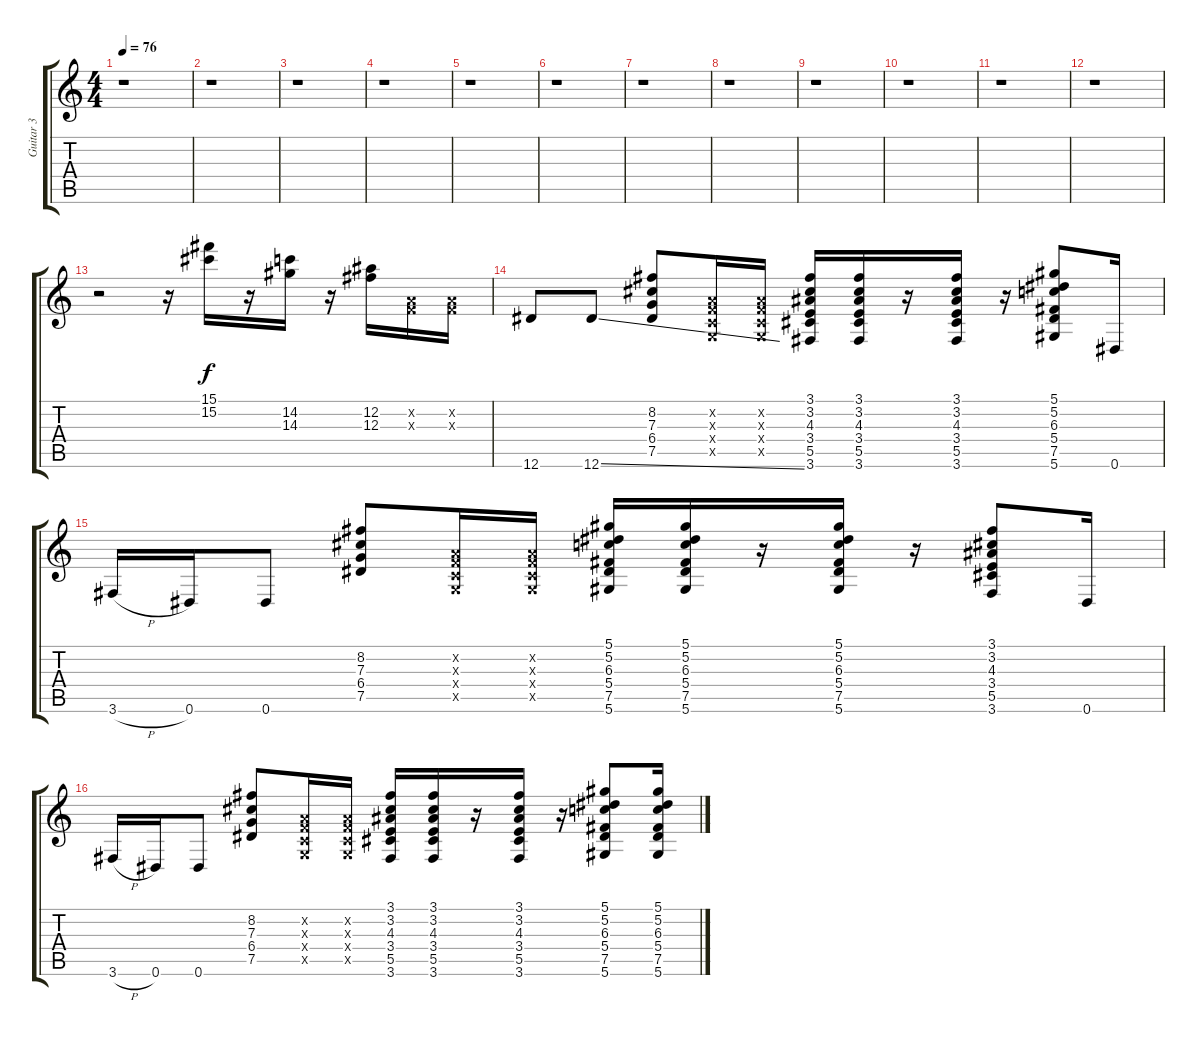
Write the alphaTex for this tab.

\track ("Guitar 3" "Guitar 3") {instrument overdrivenguitar}
\staff {score tabs}
\tuning (Eb4 Bb3 Gb3 Db3 Ab2 Eb2) {hide}
\ts (4 4)
\tempo 76
\clef g2
\ks c
r.1{dy f} |
r.1 |
r.1 |
r.1 |
r.1 |
r.1 |
r.1 |
r.1 |
r.1 |
r.1 |
r.1 |
r.1 |
r.2 r.16 (15.1 15.2).16 r.16 (14.2 14.3).16 r.16 (12.2 12.3).16 (-1.2{x} -1.3{x}).16 (-1.2{x} -1.3{x}).16 |
12.6.8 12.6{ss}.8 (8.2 7.3 6.4 7.5).8 (-1.2{x} -1.3{x} -1.4{x} -1.5{x}).16 (-1.2{x} -1.3{x} -1.4{x} -1.5{x}).16 (3.1 3.2 4.3 3.4 5.5 3.6).16 (3.1 3.2 4.3 3.4 5.5 3.6).16 r.16 (3.1 3.2 4.3 3.4 5.5 3.6).16 r.16 (5.1 5.2 6.3 5.4 7.5 5.6).8 0.6.16 |
3.6{h}.16 0.6.16 0.6.8 (8.2 7.3 6.4 7.5).8 (-1.2{x} -1.3{x} -1.4{x} -1.5{x}).16 (-1.2{x} -1.3{x} -1.4{x} -1.5{x}).16 (5.1 5.2 6.3 5.4 7.5 5.6).16 (5.1 5.2 6.3 5.4 7.5 5.6).16 r.16 (5.1 5.2 6.3 5.4 7.5 5.6).16 r.16 (3.1 3.2 4.3 3.4 5.5 3.6).8 0.6.16 |
3.6{h}.16 0.6.16 0.6.8 (8.2 7.3 6.4 7.5).8 (-1.2{x} -1.3{x} -1.4{x} -1.5{x}).16 (-1.2{x} -1.3{x} -1.4{x} -1.5{x}).16 (3.1 3.2 4.3 3.4 5.5 3.6).16 (3.1 3.2 4.3 3.4 5.5 3.6).16 r.16 (3.1 3.2 4.3 3.4 5.5 3.6).16 r.16 (5.1 5.2 6.3 5.4 7.5 5.6).8 (5.1 5.2 6.3 5.4 7.5 5.6).16
